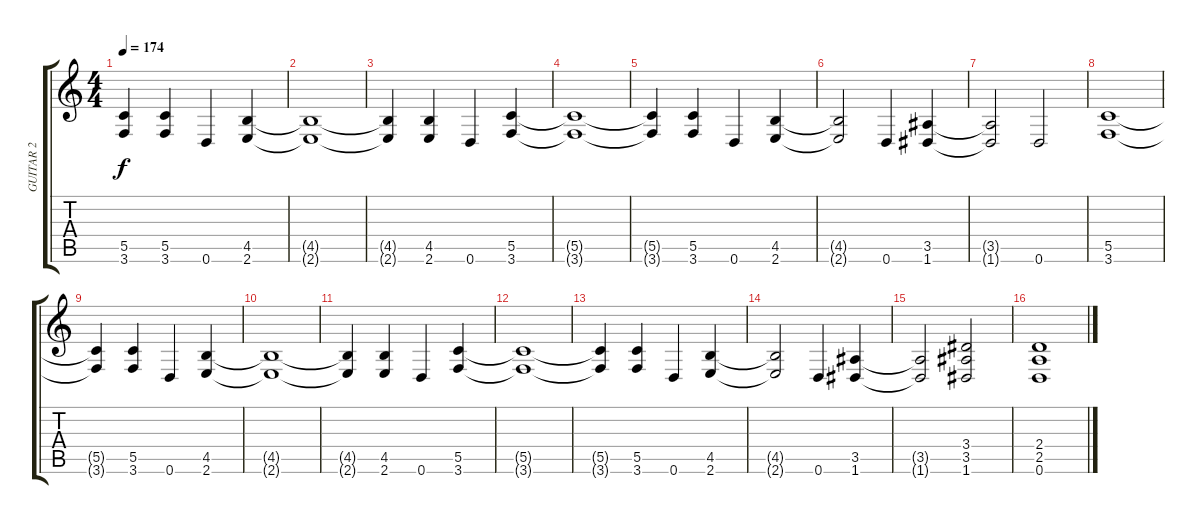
\track ("GUITAR 2" "GUITAR 2") {instrument overdrivenguitar}
\staff {score tabs}
\tuning (D4 A3 F3 C3 G2 D2) {hide}
\ts (4 4)
\tempo 174
\clef g2
\ks c
(5.5{t} 3.6{t}).4{dy f} (5.5 3.6).4 0.6.4 (4.5 2.6).4 |
(4.5{t} 2.6{t}).1 |
(4.5{t} 2.6{t}).4 (4.5 2.6).4 0.6.4 (5.5 3.6).4 |
(5.5{t} 3.6{t}).1 |
(5.5{t} 3.6{t}).4 (5.5 3.6).4 0.6.4 (4.5 2.6).4 |
(4.5{t} 2.6{t}).2 0.6.4 (3.5 1.6).4 |
(3.5{t} 1.6{t}).2 0.6.2 |
(5.5 3.6).1 |
(5.5{t} 3.6{t}).4 (5.5 3.6).4 0.6.4 (4.5 2.6).4 |
(4.5{t} 2.6{t}).1 |
(4.5{t} 2.6{t}).4 (4.5 2.6).4 0.6.4 (5.5 3.6).4 |
(5.5{t} 3.6{t}).1 |
(5.5{t} 3.6{t}).4 (5.5 3.6).4 0.6.4 (4.5 2.6).4 |
(4.5{t} 2.6{t}).2 0.6.4 (3.5 1.6).4 |
(3.5{t} 1.6{t}).2 (3.4 3.5 1.6).2 |
(2.4 2.5 0.6).1
